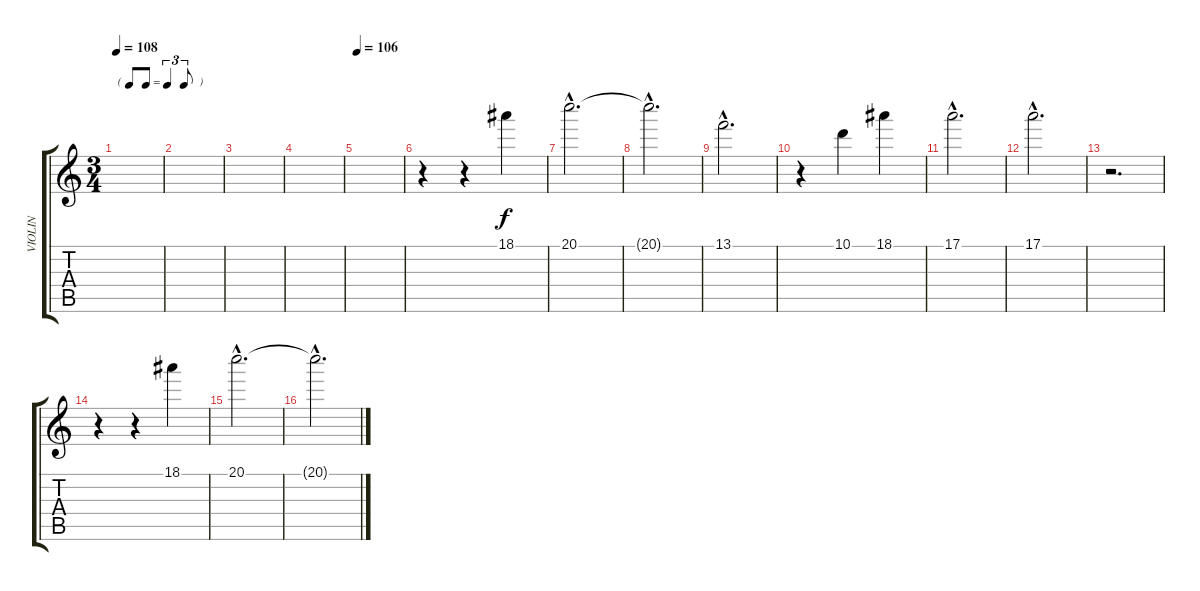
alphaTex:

\track ("VIOLIN" "VIOLIN") {instrument electricguitarclean}
\staff {score tabs}
\tuning (E4 B3 G3 D3 A2 E2) {hide}
\ts (3 4)
\tf triplet8th
\tempo 108
\clef g2
\ks c
|
|
|
|
\tempo 106
|
r.4 r.4 18.1.4 |
20.1{hac}.2{d} |
20.1{hac t}.2{d} |
13.1{hac}.2{d} |
r.4 10.1.4 18.1.4 |
17.1{hac}.2{d} |
17.1{hac}.2{d} |
r.2{d} |
r.4 r.4 18.1.4 |
20.1{hac}.2{d} |
20.1{hac t}.2{d}
